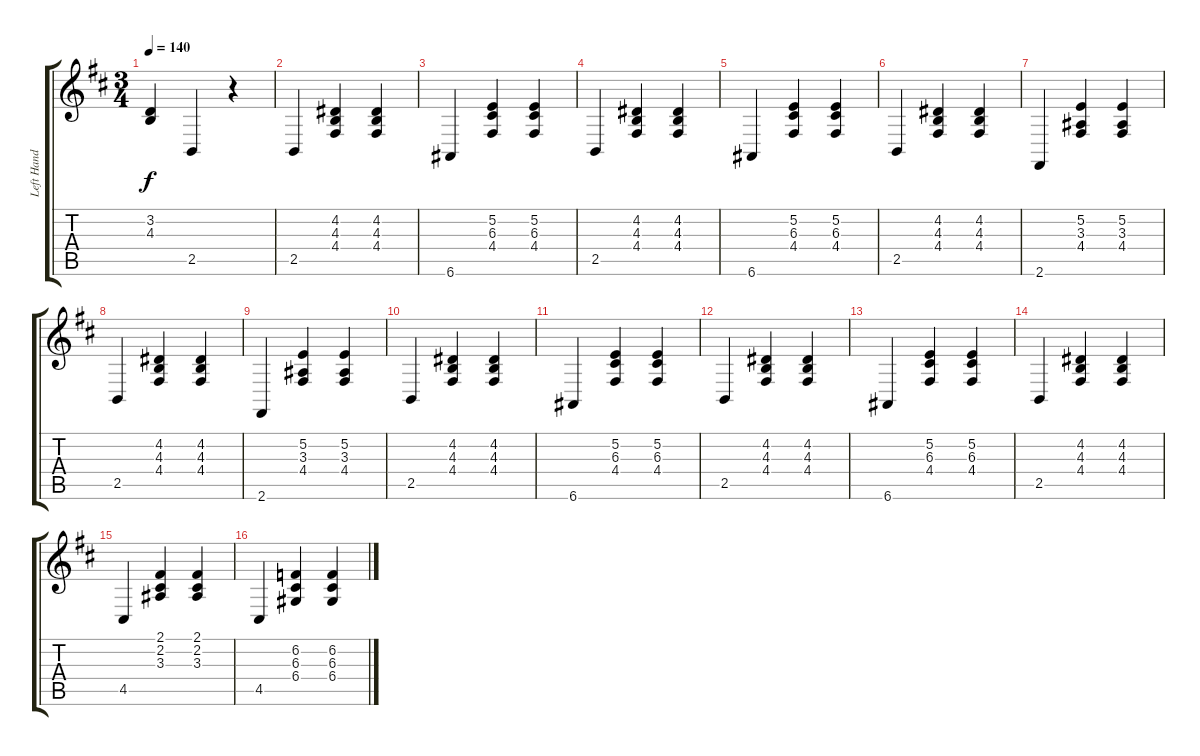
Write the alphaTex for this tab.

\track ("Left Hand Rythem" "Left Hand ") {instrument acousticgrandpiano}
\staff {score tabs}
\tuning (E4 B3 G3 D3 A2 E2) {hide}
\ts (3 4)
\tempo 140
\clef g2
\ks d
(3.2 4.3).4{dy f} 2.5.4 r.4 |
2.5.4 (4.2 4.3 4.4).4 (4.2 4.3 4.4).4 |
6.6.4 (5.2 6.3 4.4).4 (5.2 6.3 4.4).4 |
2.5.4 (4.2 4.3 4.4).4 (4.2 4.3 4.4).4 |
6.6.4 (5.2 6.3 4.4).4 (5.2 6.3 4.4).4 |
2.5.4 (4.2 4.3 4.4).4 (4.2 4.3 4.4).4 |
2.6.4 (5.2 3.3 4.4).4 (5.2 3.3 4.4).4 |
2.5.4 (4.2 4.3 4.4).4 (4.2 4.3 4.4).4 |
2.6.4 (5.2 3.3 4.4).4 (5.2 3.3 4.4).4 |
2.5.4 (4.2 4.3 4.4).4 (4.2 4.3 4.4).4 |
6.6.4 (5.2 6.3 4.4).4 (5.2 6.3 4.4).4 |
2.5.4 (4.2 4.3 4.4).4 (4.2 4.3 4.4).4 |
6.6.4 (5.2 6.3 4.4).4 (5.2 6.3 4.4).4 |
2.5.4 (4.2 4.3 4.4).4 (4.2 4.3 4.4).4 |
4.5.4 (2.1 2.2 3.3).4 (2.1 2.2 3.3).4 |
4.5.4 (6.2 6.3 6.4).4 (6.2 6.3 6.4).4
